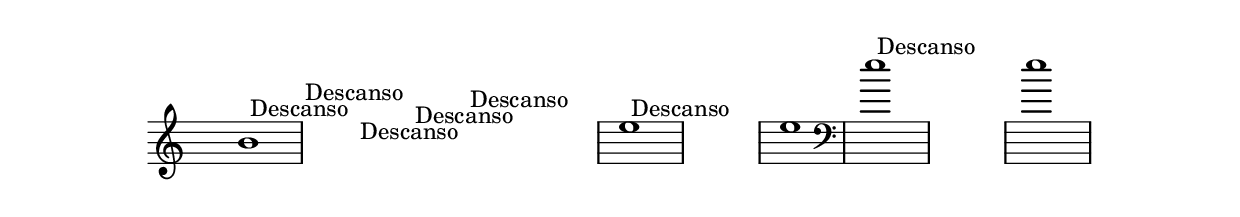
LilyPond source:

\version "2.16.0"

%%\header { texidoc="1 - Nota Nova"}

\relative c'' {
  \override Staff.TimeSignature #'transparent = ##t
  \override Score.BarNumber #'transparent = ##t
  \override Score.RehearsalMark #'font-size = #-2


  %% CLARINETE
  \tag #'cl {
    b1
  }
  %% FLAUTA
  \tag #'fl {
    \override Staff.Clef #'transparent = ##t
    \stopStaff
    s^\markup {\hspace #-7 "Descanso"}
  }
  %% OBOÉ
  \tag #'ob {
    \override Staff.Clef #'transparent = ##t
    \stopStaff
    s^\markup {\hspace #-7 "Descanso"}
  }
  %% SAX ALTO
  \tag #'saxa {
    \override Staff.Clef #'transparent = ##t
    \stopStaff
    s^\markup {\hspace #-7 "Descanso"}
  }
  %% SAX TENOR
  \tag #'saxt {
    \override Staff.Clef #'transparent = ##t
    \stopStaff
    s^\markup {\hspace #-7 "Descanso"}
  }
  %% SAX GENES
  \tag #'saxg {
    \override Staff.Clef #'transparent = ##t
    \stopStaff
    s^\markup {\hspace #-7 "Descanso"}
  }
  %% TROMPETE
  \tag #'tpt {
    \override Staff.Clef #'transparent = ##f
    \startStaff
    e
  }
  %% TROMPA
  \tag #'tpa {
    \override Staff.Clef #'transparent = ##t
    \stopStaff
    s^\markup {\hspace #-7 "Descanso"}
  }
  %% TROMPA OP
  \tag #'tpaop {
    \override Staff.Clef #'transparent = ##f
    \startStaff
    e
  }
  %% TROMBONE
  \tag #'tbn {
    \override Staff.Clef #'transparent = ##f
    \clef bass
    \startStaff
    e
  }
  %% TUBA MIB
  \tag #'tbamib {
    \override Staff.Clef #'transparent = ##t
    \stopStaff
    s^\markup {\hspace #-7 "Descanso"}
  }
  %% TUBA SIB
  \tag #'tbasib {
    \override Staff.Clef #'transparent = ##f
    \startStaff
    \clef bass
    e
  }

  %% END DOCUMENT
}
